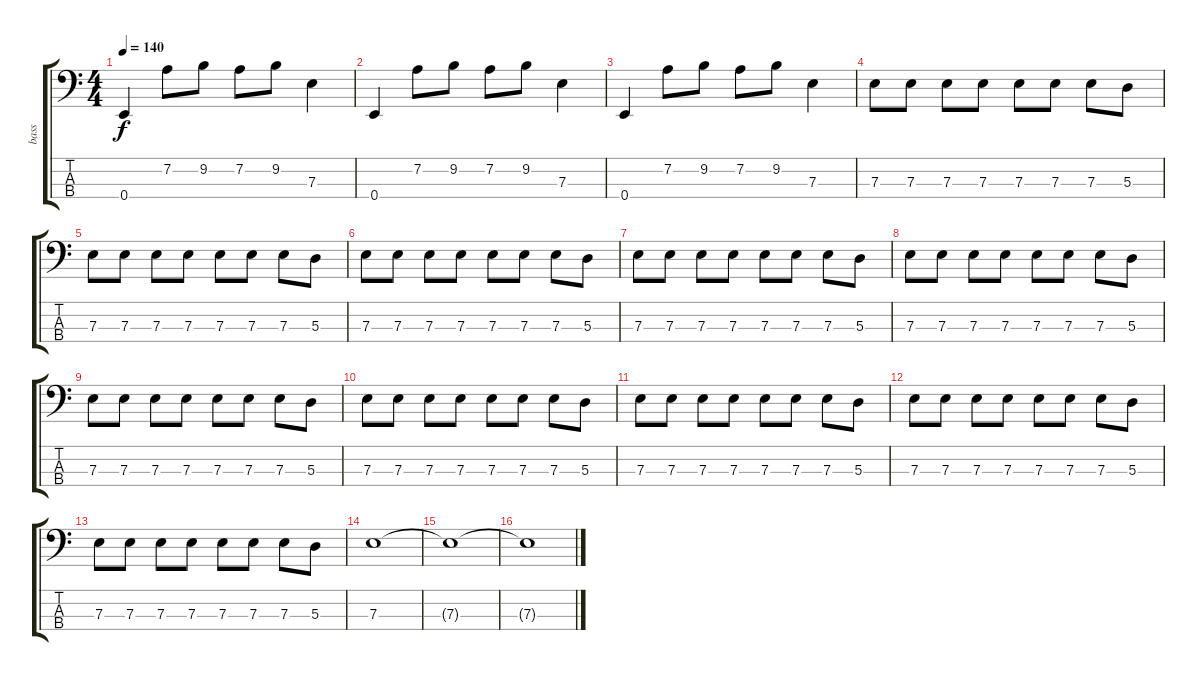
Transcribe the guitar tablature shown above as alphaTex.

\track ("bass" "bass") {instrument electricbasspick}
\staff {score tabs}
\tuning (G2 D2 A1 E1) {hide}
\ts (4 4)
\tempo 140
\clef f4
\ks c
0.4.4{dy f} 7.2.8 9.2.8 7.2.8 9.2.8 7.3.4 |
0.4.4 7.2.8 9.2.8 7.2.8 9.2.8 7.3.4 |
0.4.4 7.2.8 9.2.8 7.2.8 9.2.8 7.3.4 |
7.3.8 7.3.8 7.3.8 7.3.8 7.3.8 7.3.8 7.3.8 5.3.8 |
7.3.8 7.3.8 7.3.8 7.3.8 7.3.8 7.3.8 7.3.8 5.3.8 |
7.3.8 7.3.8 7.3.8 7.3.8 7.3.8 7.3.8 7.3.8 5.3.8 |
7.3.8 7.3.8 7.3.8 7.3.8 7.3.8 7.3.8 7.3.8 5.3.8 |
7.3.8 7.3.8 7.3.8 7.3.8 7.3.8 7.3.8 7.3.8 5.3.8 |
7.3.8 7.3.8 7.3.8 7.3.8 7.3.8 7.3.8 7.3.8 5.3.8 |
7.3.8 7.3.8 7.3.8 7.3.8 7.3.8 7.3.8 7.3.8 5.3.8 |
7.3.8 7.3.8 7.3.8 7.3.8 7.3.8 7.3.8 7.3.8 5.3.8 |
7.3.8 7.3.8 7.3.8 7.3.8 7.3.8 7.3.8 7.3.8 5.3.8 |
7.3.8 7.3.8 7.3.8 7.3.8 7.3.8 7.3.8 7.3.8 5.3.8 |
7.3.1 |
7.3{t}.1{volume 11} |
7.3{t}.1{volume 7}
